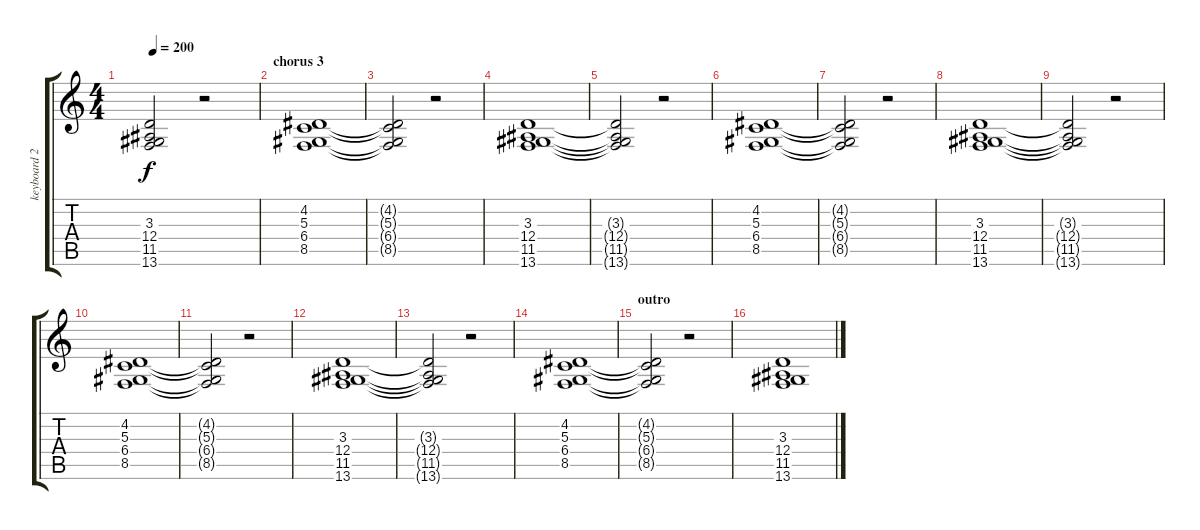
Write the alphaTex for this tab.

\track ("keyboard 2" "keyboard 2") {instrument brightacousticpiano}
\staff {score tabs}
\tuning (E4 B3 G3 D3 A2 E2) {hide}
\ts (4 4)
\tempo 200
\clef g2
\ks c
(3.3{t} 12.4{t} 11.5{t} 13.6{t}).2{dy f} r.2 |
\section ("" "chorus 3")
(4.2 5.3 6.4 8.5).1 |
(4.2{t} 5.3{t} 6.4{t} 8.5{t}).2 r.2 |
(3.3 12.4 11.5 13.6).1 |
(3.3{t} 12.4{t} 11.5{t} 13.6{t}).2 r.2 |
(4.2 5.3 6.4 8.5).1 |
(4.2{t} 5.3{t} 6.4{t} 8.5{t}).2 r.2 |
(3.3 12.4 11.5 13.6).1 |
(3.3{t} 12.4{t} 11.5{t} 13.6{t}).2 r.2 |
(4.2 5.3 6.4 8.5).1 |
(4.2{t} 5.3{t} 6.4{t} 8.5{t}).2 r.2 |
(3.3 12.4 11.5 13.6).1 |
(3.3{t} 12.4{t} 11.5{t} 13.6{t}).2 r.2 |
(4.2 5.3 6.4 8.5).1 |
\section ("" "outro")
(4.2{t} 5.3{t} 6.4{t} 8.5{t}).2 r.2 |
(3.3 12.4 11.5 13.6).1
